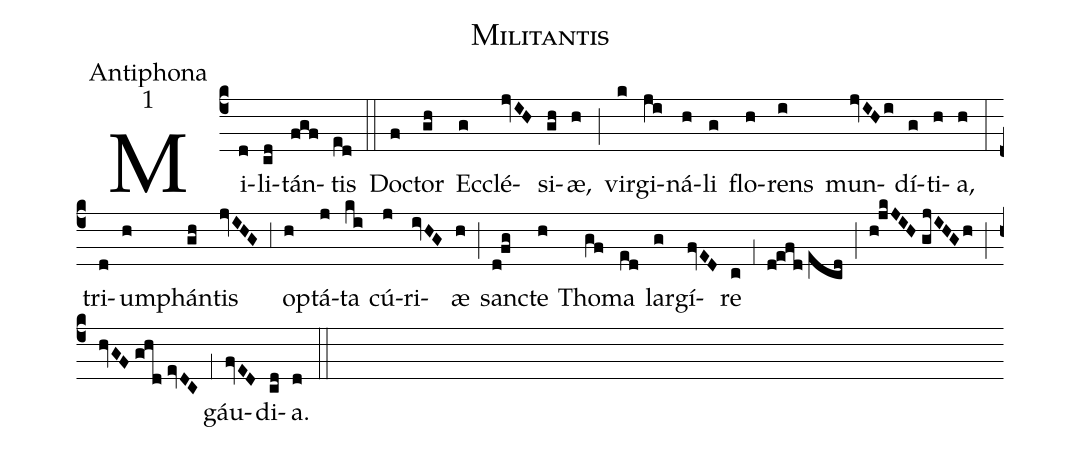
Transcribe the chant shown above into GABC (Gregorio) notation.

name:Militantis;
office-part:Antiphona;
mode:1;
%%
(c4) Mi(d)li(cd)tán(fgf)tis(ed) (::)
Do(f)ctor(gh) Ec(g)clé(jvIH)si(gh)æ,(h) (;) vir(k)gi(ji)ná(h)li(g) flo(h)rens(i) mun(jvIHi)dí(g)ti(h)a,(h) (:)
tri(d)um(h)phán(gh)tis(jvIHG) (,3) op(h)tá(j)ta(ki) cú(j)ri(ivHG)æ(h) (;) san(d!fg)cte(h) Tho(gf)ma(ed) lar(g)gí(fvED)re(c) (,1) (d!efd//ecd) (;) (h!jkJIH//gjIHGh) (;) (hvGF//ghd//evDC) (,1) gáu(fvED)di(cd)a.(d) (::)
